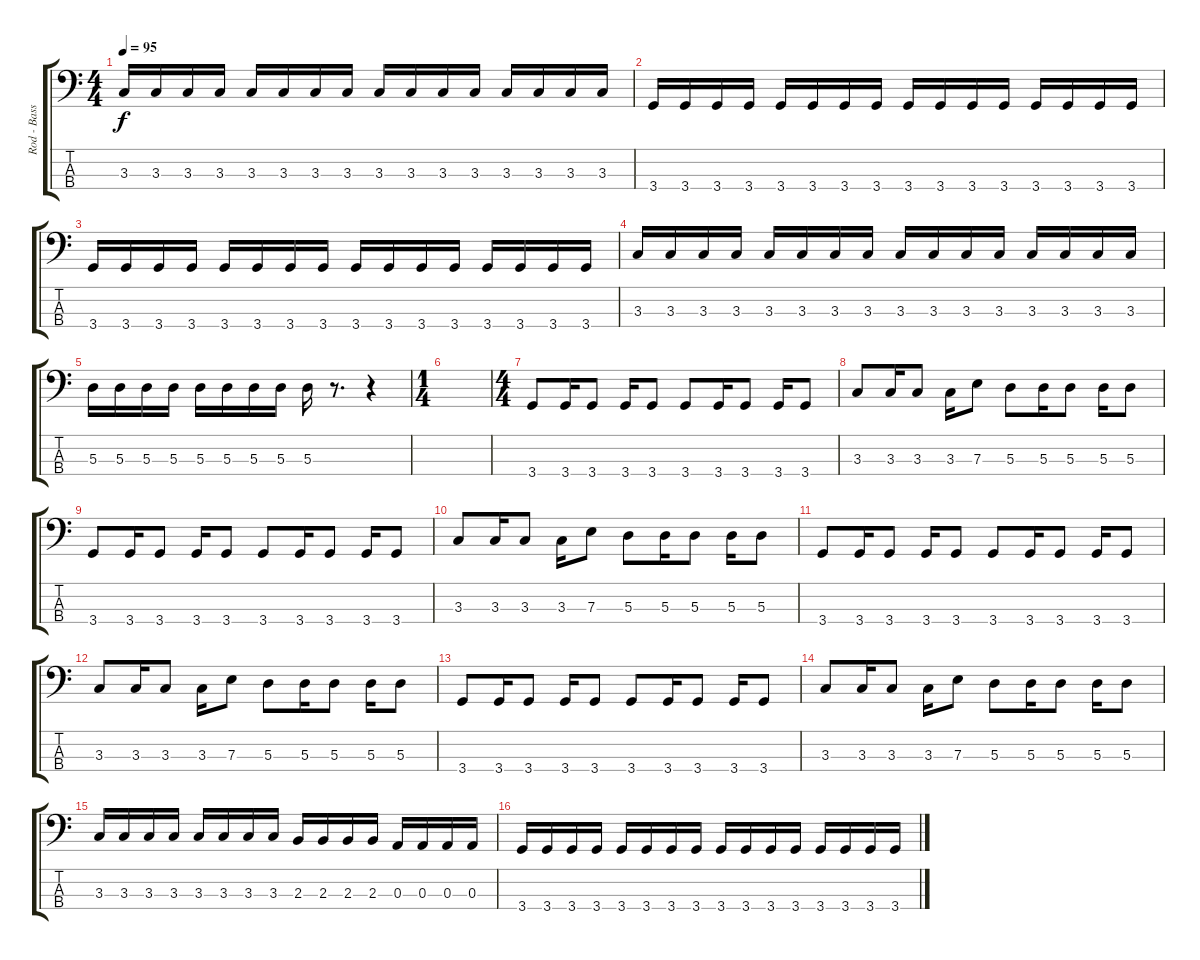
\track ("Rod - Bass" "Rod - Bass") {instrument electricbassfinger}
\staff {score tabs}
\tuning (G2 D2 A1 E1) {hide}
\ts (4 4)
\tempo 95
\clef f4
\ks c
3.3.16{dy f} 3.3.16 3.3.16 3.3.16 3.3.16 3.3.16 3.3.16 3.3.16 3.3.16 3.3.16 3.3.16 3.3.16 3.3.16 3.3.16 3.3.16 3.3.16 |
3.4.16 3.4.16 3.4.16 3.4.16 3.4.16 3.4.16 3.4.16 3.4.16 3.4.16 3.4.16 3.4.16 3.4.16 3.4.16 3.4.16 3.4.16 3.4.16 |
3.4.16 3.4.16 3.4.16 3.4.16 3.4.16 3.4.16 3.4.16 3.4.16 3.4.16 3.4.16 3.4.16 3.4.16 3.4.16 3.4.16 3.4.16 3.4.16 |
3.3.16 3.3.16 3.3.16 3.3.16 3.3.16 3.3.16 3.3.16 3.3.16 3.3.16 3.3.16 3.3.16 3.3.16 3.3.16 3.3.16 3.3.16 3.3.16 |
5.3.16 5.3.16 5.3.16 5.3.16 5.3.16 5.3.16 5.3.16 5.3.16 5.3.16 r.8{d} r.4 |
\ts (1 4)
|
\ts (4 4)
3.4.8 3.4.16 3.4.8 3.4.16 3.4.8 3.4.8 3.4.16 3.4.8 3.4.16 3.4.8 |
3.3.8 3.3.16 3.3.8 3.3.16 7.3.8 5.3.8 5.3.16 5.3.8 5.3.16 5.3.8 |
3.4.8 3.4.16 3.4.8 3.4.16 3.4.8 3.4.8 3.4.16 3.4.8 3.4.16 3.4.8 |
3.3.8 3.3.16 3.3.8 3.3.16 7.3.8 5.3.8 5.3.16 5.3.8 5.3.16 5.3.8 |
3.4.8 3.4.16 3.4.8 3.4.16 3.4.8 3.4.8 3.4.16 3.4.8 3.4.16 3.4.8 |
3.3.8 3.3.16 3.3.8 3.3.16 7.3.8 5.3.8 5.3.16 5.3.8 5.3.16 5.3.8 |
3.4.8 3.4.16 3.4.8 3.4.16 3.4.8 3.4.8 3.4.16 3.4.8 3.4.16 3.4.8 |
3.3.8 3.3.16 3.3.8 3.3.16 7.3.8 5.3.8 5.3.16 5.3.8 5.3.16 5.3.8 |
3.3.16 3.3.16 3.3.16 3.3.16 3.3.16 3.3.16 3.3.16 3.3.16 2.3.16 2.3.16 2.3.16 2.3.16 0.3.16 0.3.16 0.3.16 0.3.16 |
3.4.16 3.4.16 3.4.16 3.4.16 3.4.16 3.4.16 3.4.16 3.4.16 3.4.16 3.4.16 3.4.16 3.4.16 3.4.16 3.4.16 3.4.16 3.4.16
